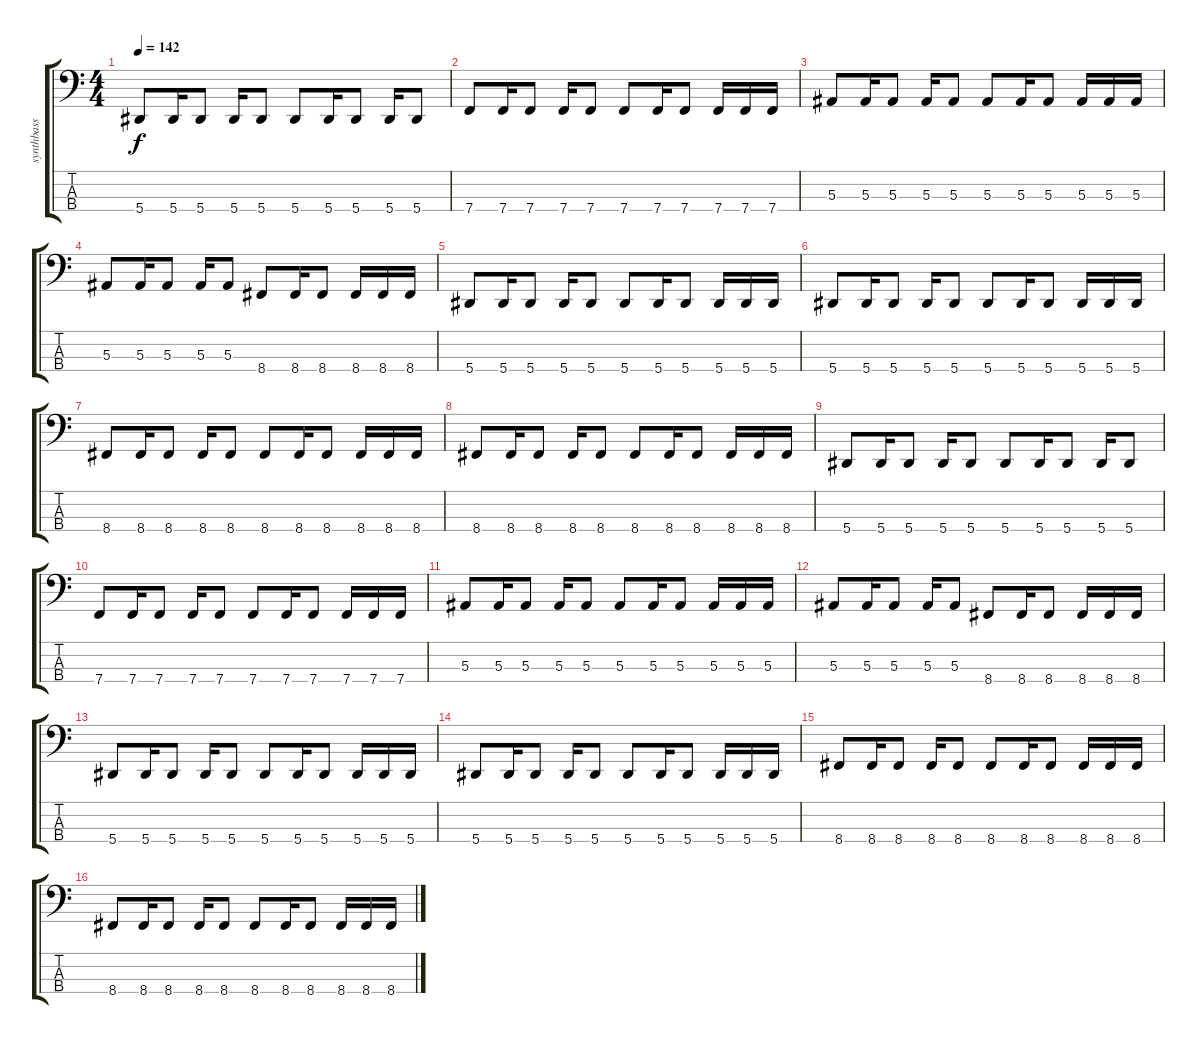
\track ("synthbass" "synthbass") {instrument fretlessbass}
\staff {score tabs}
\tuning (Eb2 Bb1 F1 Bb0) {hide}
\ts (4 4)
\tempo 142
\clef f4
\ks c
5.4.8{dy f} 5.4.16 5.4.8 5.4.16 5.4.8 5.4.8 5.4.16 5.4.8 5.4.16 5.4.8 |
7.4.8 7.4.16 7.4.8 7.4.16 7.4.8 7.4.8 7.4.16 7.4.8 7.4.16 7.4.16 7.4.16 |
5.3.8 5.3.16 5.3.8 5.3.16 5.3.8 5.3.8 5.3.16 5.3.8 5.3.16 5.3.16 5.3.16 |
5.3.8 5.3.16 5.3.8 5.3.16 5.3.8 8.4.8 8.4.16 8.4.8 8.4.16 8.4.16 8.4.16 |
5.4.8 5.4.16 5.4.8 5.4.16 5.4.8 5.4.8 5.4.16 5.4.8 5.4.16 5.4.16 5.4.16 |
5.4.8 5.4.16 5.4.8 5.4.16 5.4.8 5.4.8 5.4.16 5.4.8 5.4.16 5.4.16 5.4.16 |
8.4.8 8.4.16 8.4.8 8.4.16 8.4.8 8.4.8 8.4.16 8.4.8 8.4.16 8.4.16 8.4.16 |
8.4.8 8.4.16 8.4.8 8.4.16 8.4.8 8.4.8 8.4.16 8.4.8 8.4.16 8.4.16 8.4.16 |
5.4.8 5.4.16 5.4.8 5.4.16 5.4.8 5.4.8 5.4.16 5.4.8 5.4.16 5.4.8 |
7.4.8 7.4.16 7.4.8 7.4.16 7.4.8 7.4.8 7.4.16 7.4.8 7.4.16 7.4.16 7.4.16 |
5.3.8 5.3.16 5.3.8 5.3.16 5.3.8 5.3.8 5.3.16 5.3.8 5.3.16 5.3.16 5.3.16 |
5.3.8 5.3.16 5.3.8 5.3.16 5.3.8 8.4.8 8.4.16 8.4.8 8.4.16 8.4.16 8.4.16 |
5.4.8 5.4.16 5.4.8 5.4.16 5.4.8 5.4.8 5.4.16 5.4.8 5.4.16 5.4.16 5.4.16 |
5.4.8 5.4.16 5.4.8 5.4.16 5.4.8 5.4.8 5.4.16 5.4.8 5.4.16 5.4.16 5.4.16 |
8.4.8 8.4.16 8.4.8 8.4.16 8.4.8 8.4.8 8.4.16 8.4.8 8.4.16 8.4.16 8.4.16 |
8.4.8 8.4.16 8.4.8 8.4.16 8.4.8 8.4.8 8.4.16 8.4.8 8.4.16 8.4.16 8.4.16
